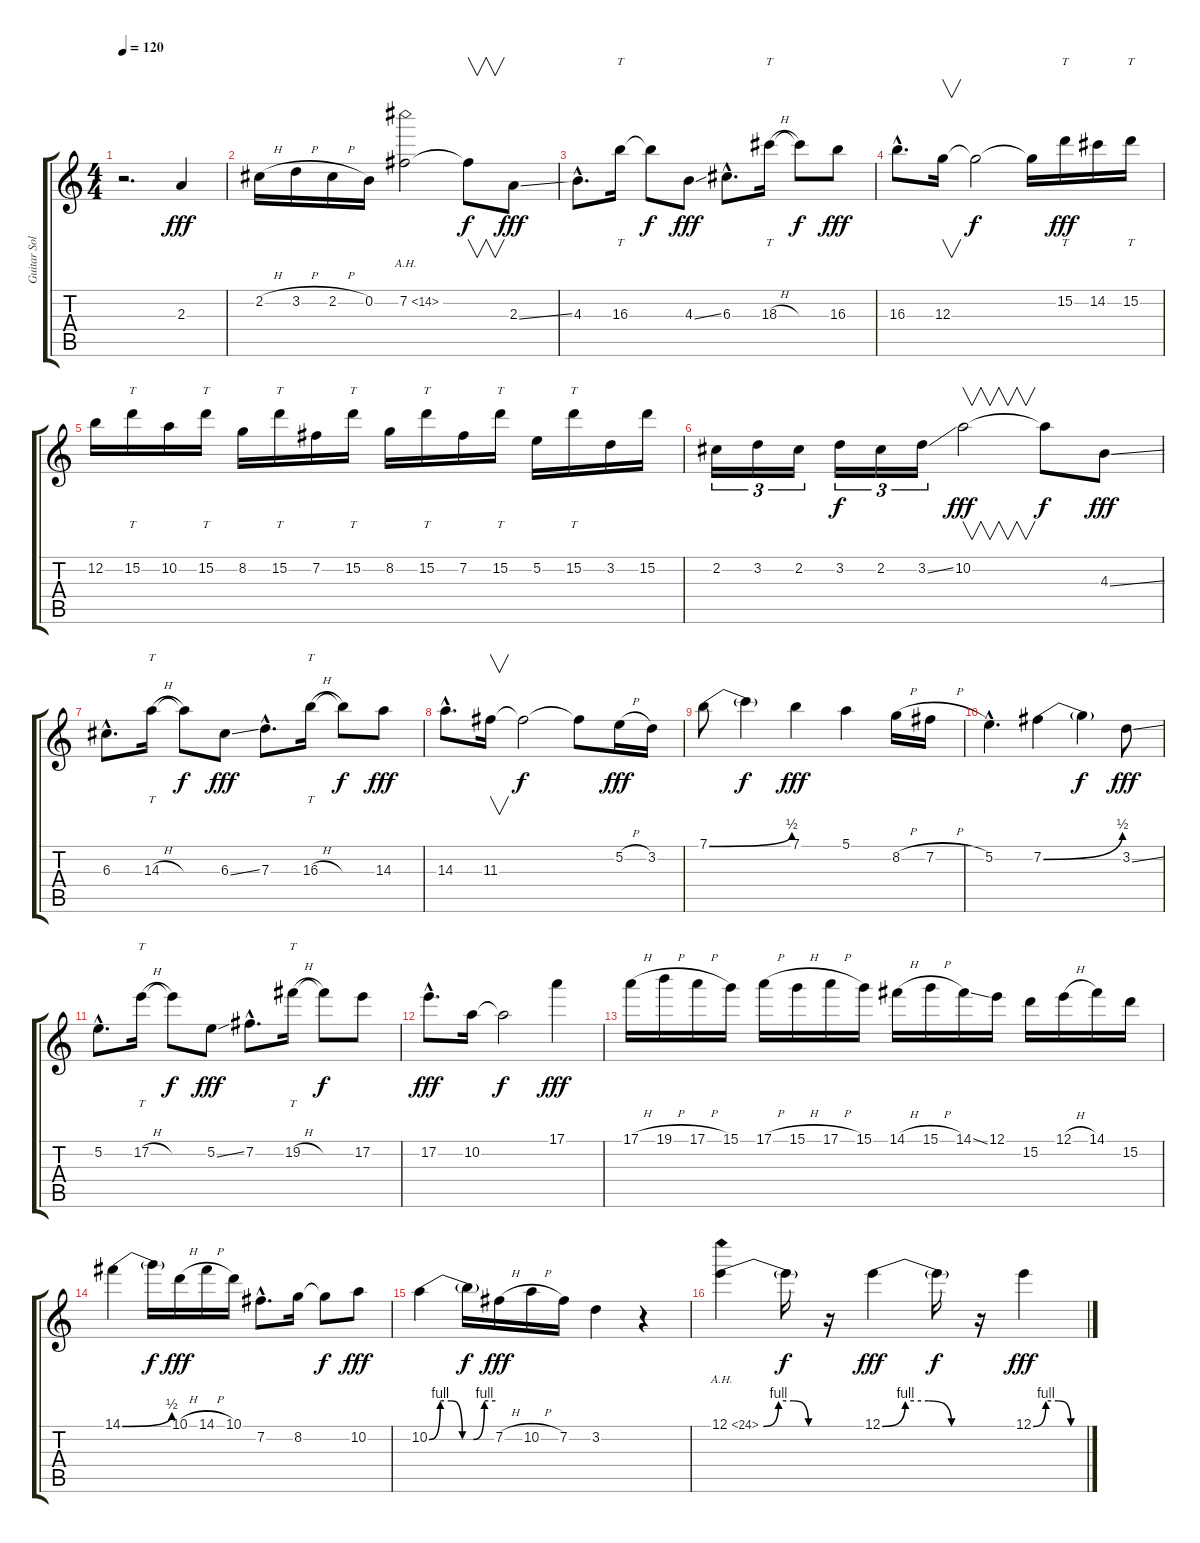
\track ("Guitar Solo" "Guitar Sol") {instrument overdrivenguitar}
\staff {score tabs}
\tuning (E4 B3 G3 D3 A2 E2) {hide}
\ts (4 4)
\tempo 120
\clef g2
\ks c
r.2{d dy fff instrument overdrivenguitar} 2.3.4 |
2.2{h}.16 3.2{h}.16 2.2{h}.16 0.2.16 7.2{ah 7}.2 7.2{t}.8{v dy f} 2.3{ss}.8{dy fff} |
4.3{hac}.8{d} 16.3.16{tt} 16.3{t}.8{dy f} 4.3{ss}.8{dy fff} 6.3{hac}.8{d} 18.3{h}.16{tt} 18.3{t}.8{dy f} 16.3.8{dy fff} |
16.3{hac}.8{d} 12.3.16{v} 12.3{t}.2{dy f} 12.3{t}.16 15.2.16{tt dy fff} 14.2.16 15.2.16{tt} |
12.2.16 15.2.16{tt} 10.2.16 15.2.16{tt} 8.2.16 15.2.16{tt} 7.2.16 15.2.16{tt} 8.2.16 15.2.16{tt} 7.2.16 15.2.16{tt} 5.2.16 15.2.16{tt} 3.2.16 15.2.16 |
2.2.16{tu (3 2)} 3.2.16{tu (3 2)} 2.2.16{tu (3 2)} 3.2.16{tu (3 2) dy f} 2.2.16{tu (3 2)} 3.2{ss}.16{tu (3 2)} 10.2.2{v dy fff} 10.2{t}.8{dy f} 4.3{ss}.8{dy fff} |
6.3{hac}.8{d} 14.3{h}.16{tt} 14.3{t}.8{dy f} 6.3{ss}.8{dy fff} 7.3{hac}.8{d} 16.3{h}.16{tt} 16.3{t}.8{dy f} 14.3.8{dy fff} |
14.3{hac}.8{d} 11.3.16{v} 11.3{t}.2{dy f} 11.3{t}.8 5.2{h}.16{dy fff} 3.2.16 |
7.1{be (bend 0 0 60 2)}.8 7.1{t}.4{dy f} 7.1.4{dy fff} 5.1.4 8.2{h}.16 7.2{h}.16 |
5.2{hac}.4{d} 7.2{be (bend 0 0 60 2)}.4 7.2{t}.4{dy f} 3.2{ss}.8{dy fff} |
5.2{hac}.8{d} 17.2{h}.16{tt} 17.2{t}.8{dy f} 5.2{ss}.8{dy fff} 7.2{hac}.8{d} 19.2{h}.16{tt} 19.2{t}.8{dy f} 17.2.8 |
17.2{hac}.8{d dy fff} 10.2.16 10.2{t}.2{dy f} 17.1.4{dy fff} |
17.1{h}.16 19.1{h}.16 17.1{h}.16 15.1.16 17.1{h}.16 15.1{h}.16 17.1{h}.16 15.1.16 14.1{h}.16 15.1{h}.16 14.1{ss}.16 12.1.16 15.2.16 12.1{h}.16 14.1.16 15.2.16 |
14.1{be (bend 0 0 60 2)}.4 14.1{t}.16{dy f} 10.1{h}.16{dy fff} 14.1{h}.16 10.1.16 7.2{hac}.8{d} 8.2.16 8.2{t}.8{dy f} 10.2.8{dy fff} |
10.2{be (custom 0 0 10 4 20 4 30 0 40 0 50 4 60 4)}.4 10.2{t}.16{dy f} 7.2{h}.16{dy fff} 10.2{h}.16 7.2.16 3.2.4 r.4 |
12.1{be (custom 0 0 15 4 30 4 45 0 60 0) ah 12}.4 12.1{t}.16{dy f} r.16 12.1{be (custom 0 0 15 4 30 4 45 0 60 0)}.4{dy fff} 12.1{t}.16{dy f} r.16 12.1{be (custom 0 0 15 4 30 4 45 0 60 0)}.4{dy fff}
